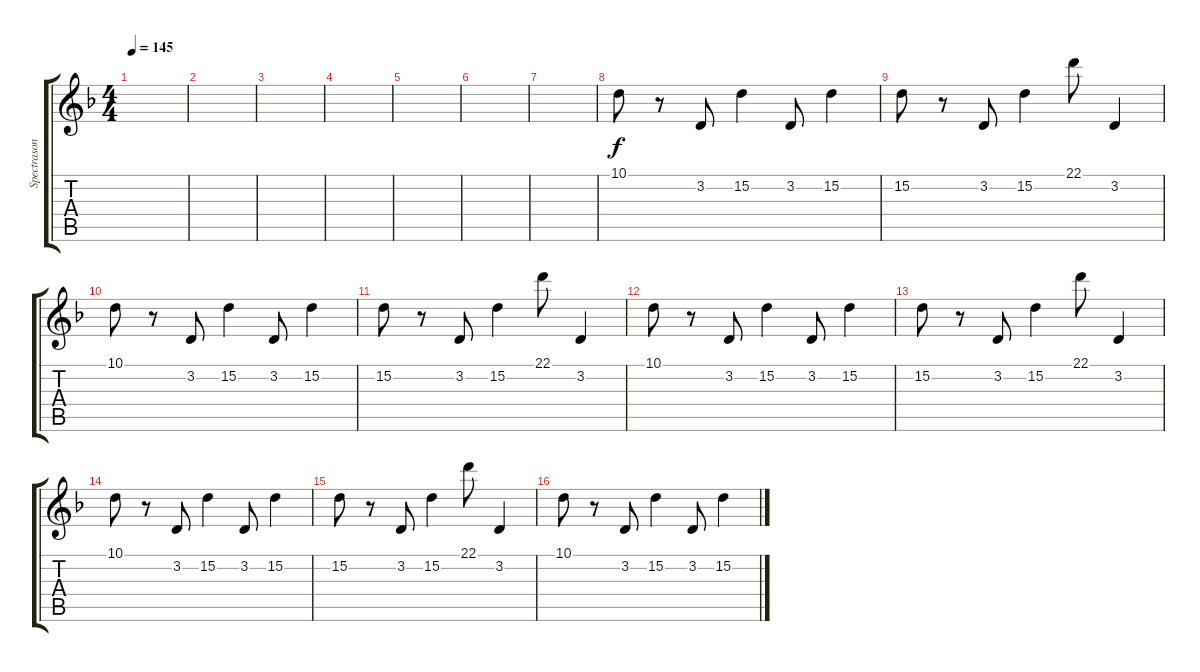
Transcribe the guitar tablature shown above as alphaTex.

\track ("Spectrasonics Omnisphere" "Spectrason") {instrument synthbrass1}
\staff {score tabs}
\tuning (E4 B3 G3 D3 A2 E2) {hide}
\ts (4 4)
\tempo 145
\clef g2
\ks f
|
|
|
|
|
|
|
10.1.8 r.8 3.2.8 15.2.4 3.2.8 15.2.4 |
15.2.8 r.8 3.2.8 15.2.4 22.1.8 3.2.4 |
10.1.8 r.8 3.2.8 15.2.4 3.2.8 15.2.4 |
15.2.8 r.8 3.2.8 15.2.4 22.1.8 3.2.4 |
10.1.8 r.8 3.2.8 15.2.4 3.2.8 15.2.4 |
15.2.8 r.8 3.2.8 15.2.4 22.1.8 3.2.4 |
10.1.8 r.8 3.2.8 15.2.4 3.2.8 15.2.4 |
15.2.8 r.8 3.2.8 15.2.4 22.1.8 3.2.4 |
10.1.8 r.8 3.2.8 15.2.4 3.2.8 15.2.4
